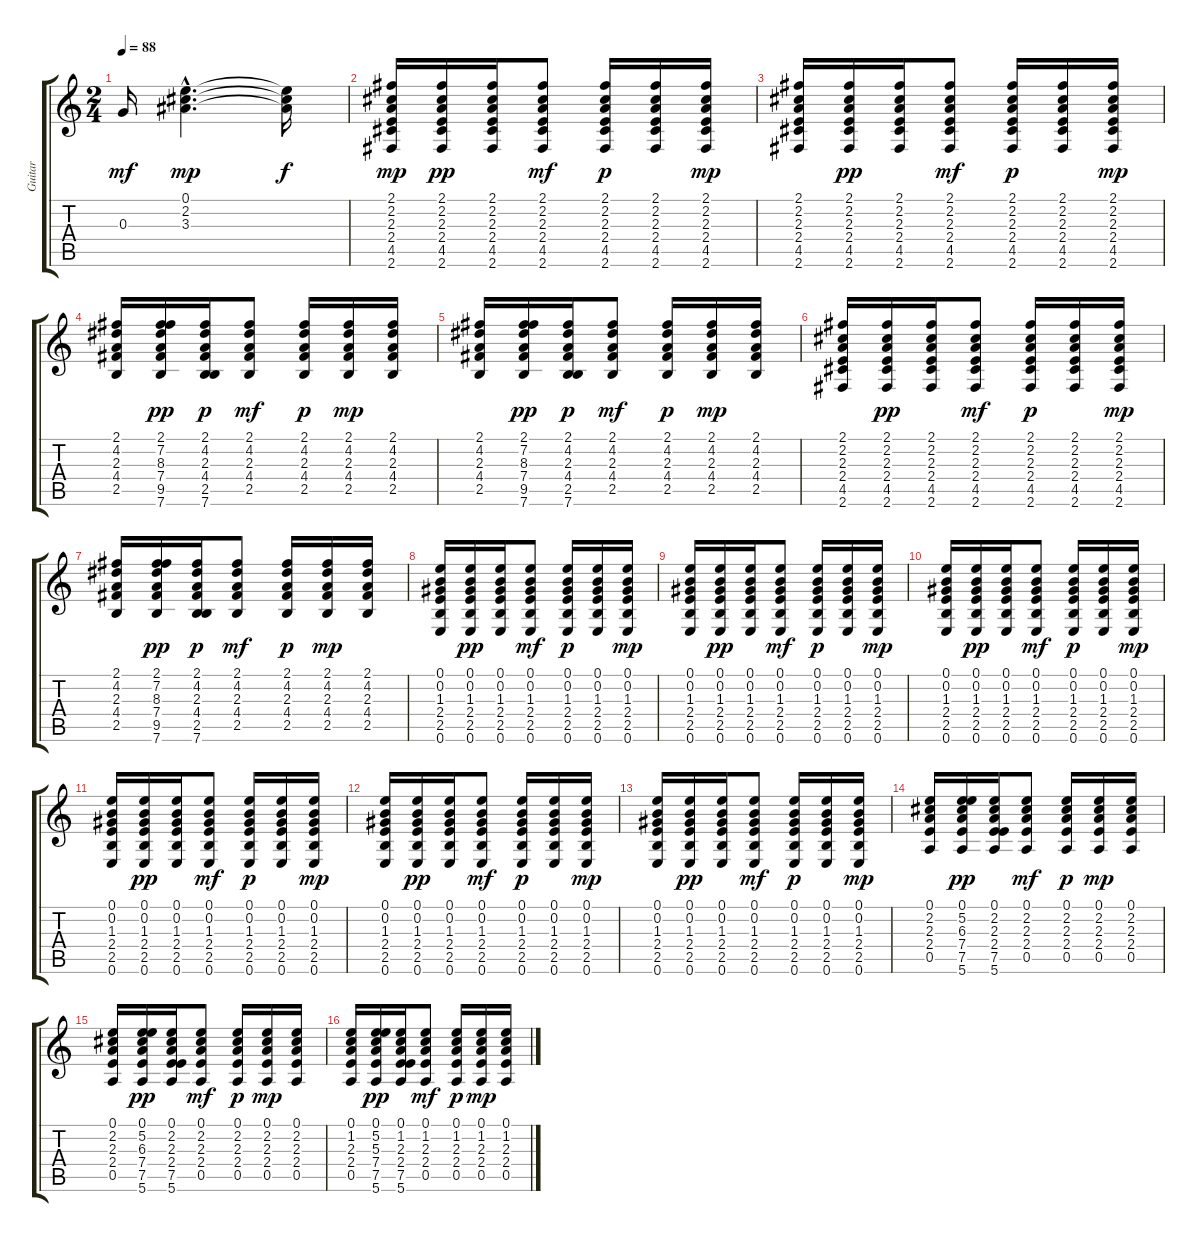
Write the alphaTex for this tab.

\track ("Guitar" "Guitar") {instrument acousticguitarsteel}
\staff {score tabs}
\tuning (E4 B3 G3 D3 A2 E2) {hide}
\ts (2 4)
\tempo 88
\clef g2
\ks c
0.3.16{dy mf} (0.1{hac} 2.2{hac} 3.3{hac}).4{d dy mp} (0.1{t} 2.2{t} 3.3{t}).16{dy f} |
(2.1 2.2 2.3 2.4 4.5 2.6).16{dy mp} (2.1 2.2 2.3 2.4 4.5 2.6).16{dy pp} (2.1 2.2 2.3 2.4 4.5 2.6).16 (2.1 2.2 2.3 2.4 4.5 2.6).8{dy mf} (2.1 2.2 2.3 2.4 4.5 2.6).16{dy p} (2.1 2.2 2.3 2.4 4.5 2.6).16 (2.1 2.2 2.3 2.4 4.5 2.6).16{dy mp} |
(2.1 2.2 2.3 2.4 4.5 2.6).16 (2.1 2.2 2.3 2.4 4.5 2.6).16{dy pp} (2.1 2.2 2.3 2.4 4.5 2.6).16 (2.1 2.2 2.3 2.4 4.5 2.6).8{dy mf} (2.1 2.2 2.3 2.4 4.5 2.6).16{dy p} (2.1 2.2 2.3 2.4 4.5 2.6).16 (2.1 2.2 2.3 2.4 4.5 2.6).16{dy mp} |
(2.1 4.2 2.3 4.4 2.5).16 (2.1 7.2 8.3 7.4 9.5 7.6).16{dy pp} (2.1 4.2 2.3 4.4 2.5 7.6).16{dy p} (2.1 4.2 2.3 4.4 2.5).8{dy mf} (2.1 4.2 2.3 4.4 2.5).16{dy p} (2.1 4.2 2.3 4.4 2.5).16{dy mp} (2.1 4.2 2.3 4.4 2.5).16 |
(2.1 4.2 2.3 4.4 2.5).16 (2.1 7.2 8.3 7.4 9.5 7.6).16{dy pp} (2.1 4.2 2.3 4.4 2.5 7.6).16{dy p} (2.1 4.2 2.3 4.4 2.5).8{dy mf} (2.1 4.2 2.3 4.4 2.5).16{dy p} (2.1 4.2 2.3 4.4 2.5).16{dy mp} (2.1 4.2 2.3 4.4 2.5).16 |
(2.1 2.2 2.3 2.4 4.5 2.6).16 (2.1 2.2 2.3 2.4 4.5 2.6).16{dy pp} (2.1 2.2 2.3 2.4 4.5 2.6).16 (2.1 2.2 2.3 2.4 4.5 2.6).8{dy mf} (2.1 2.2 2.3 2.4 4.5 2.6).16{dy p} (2.1 2.2 2.3 2.4 4.5 2.6).16 (2.1 2.2 2.3 2.4 4.5 2.6).16{dy mp} |
(2.1 4.2 2.3 4.4 2.5).16 (2.1 7.2 8.3 7.4 9.5 7.6).16{dy pp} (2.1 4.2 2.3 4.4 2.5 7.6).16{dy p} (2.1 4.2 2.3 4.4 2.5).8{dy mf} (2.1 4.2 2.3 4.4 2.5).16{dy p} (2.1 4.2 2.3 4.4 2.5).16{dy mp} (2.1 4.2 2.3 4.4 2.5).16 |
(0.1 0.2 1.3 2.4 2.5 0.6).16 (0.1 0.2 1.3 2.4 2.5 0.6).16{dy pp} (0.1 0.2 1.3 2.4 2.5 0.6).16 (0.1 0.2 1.3 2.4 2.5 0.6).8{dy mf} (0.1 0.2 1.3 2.4 2.5 0.6).16{dy p} (0.1 0.2 1.3 2.4 2.5 0.6).16 (0.1 0.2 1.3 2.4 2.5 0.6).16{dy mp} |
(0.1 0.2 1.3 2.4 2.5 0.6).16 (0.1 0.2 1.3 2.4 2.5 0.6).16{dy pp} (0.1 0.2 1.3 2.4 2.5 0.6).16 (0.1 0.2 1.3 2.4 2.5 0.6).8{dy mf} (0.1 0.2 1.3 2.4 2.5 0.6).16{dy p} (0.1 0.2 1.3 2.4 2.5 0.6).16 (0.1 0.2 1.3 2.4 2.5 0.6).16{dy mp} |
(0.1 0.2 1.3 2.4 2.5 0.6).16 (0.1 0.2 1.3 2.4 2.5 0.6).16{dy pp} (0.1 0.2 1.3 2.4 2.5 0.6).16 (0.1 0.2 1.3 2.4 2.5 0.6).8{dy mf} (0.1 0.2 1.3 2.4 2.5 0.6).16{dy p} (0.1 0.2 1.3 2.4 2.5 0.6).16 (0.1 0.2 1.3 2.4 2.5 0.6).16{dy mp} |
(0.1 0.2 1.3 2.4 2.5 0.6).16 (0.1 0.2 1.3 2.4 2.5 0.6).16{dy pp} (0.1 0.2 1.3 2.4 2.5 0.6).16 (0.1 0.2 1.3 2.4 2.5 0.6).8{dy mf} (0.1 0.2 1.3 2.4 2.5 0.6).16{dy p} (0.1 0.2 1.3 2.4 2.5 0.6).16 (0.1 0.2 1.3 2.4 2.5 0.6).16{dy mp} |
(0.1 0.2 1.3 2.4 2.5 0.6).16 (0.1 0.2 1.3 2.4 2.5 0.6).16{dy pp} (0.1 0.2 1.3 2.4 2.5 0.6).16 (0.1 0.2 1.3 2.4 2.5 0.6).8{dy mf} (0.1 0.2 1.3 2.4 2.5 0.6).16{dy p} (0.1 0.2 1.3 2.4 2.5 0.6).16 (0.1 0.2 1.3 2.4 2.5 0.6).16{dy mp} |
(0.1 0.2 1.3 2.4 2.5 0.6).16 (0.1 0.2 1.3 2.4 2.5 0.6).16{dy pp} (0.1 0.2 1.3 2.4 2.5 0.6).16 (0.1 0.2 1.3 2.4 2.5 0.6).8{dy mf} (0.1 0.2 1.3 2.4 2.5 0.6).16{dy p} (0.1 0.2 1.3 2.4 2.5 0.6).16 (0.1 0.2 1.3 2.4 2.5 0.6).16{dy mp} |
(0.1 2.2 2.3 2.4 0.5).16 (0.1 5.2 6.3 7.4 7.5 5.6).16{dy pp} (0.1 2.2 2.3 2.4 7.5 5.6).16 (0.1 2.2 2.3 2.4 0.5).8{dy mf} (0.1 2.2 2.3 2.4 0.5).16{dy p} (0.1 2.2 2.3 2.4 0.5).16{dy mp} (0.1 2.2 2.3 2.4 0.5).16 |
(0.1 2.2 2.3 2.4 0.5).16 (0.1 5.2 6.3 7.4 7.5 5.6).16{dy pp} (0.1 2.2 2.3 2.4 7.5 5.6).16 (0.1 2.2 2.3 2.4 0.5).8{dy mf} (0.1 2.2 2.3 2.4 0.5).16{dy p} (0.1 2.2 2.3 2.4 0.5).16{dy mp} (0.1 2.2 2.3 2.4 0.5).16 |
(0.1 1.2 2.3 2.4 0.5).16 (0.1 5.2 5.3 7.4 7.5 5.6).16{dy pp} (0.1 1.2 2.3 2.4 7.5 5.6).16 (0.1 1.2 2.3 2.4 0.5).8{dy mf} (0.1 1.2 2.3 2.4 0.5).16{dy p} (0.1 1.2 2.3 2.4 0.5).16{dy mp} (0.1 1.2 2.3 2.4 0.5).16
